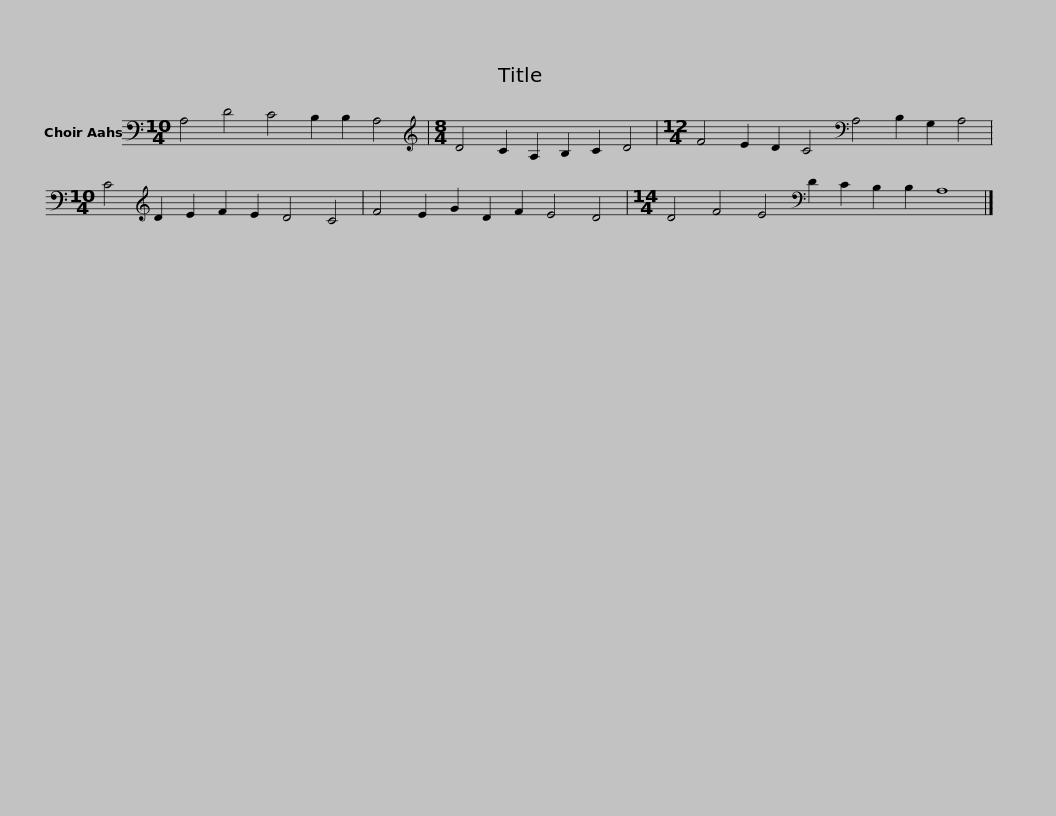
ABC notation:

X:1
L:1/8
M:10/4
I:linebreak $
K:C
V:1 bass
V:1
 A,4 D4 C4 B,2 B,2 A,4 |[M:8/4][K:treble] D4 C2 A,2 B,2 C2 D4 |[M:12/4] F4 E2 D2 C4[K:bass] A,4 B,2 G,2 A,4 |$[M:10/4] C4[K:treble] D2 E2 F2 E2 D4 C4 | F4 E2 G2 D2 F2 E4 D4 | %5
[M:14/4] D4 F4 E4[K:bass] D2 C2 B,2 B,2 A,8 |] %6
